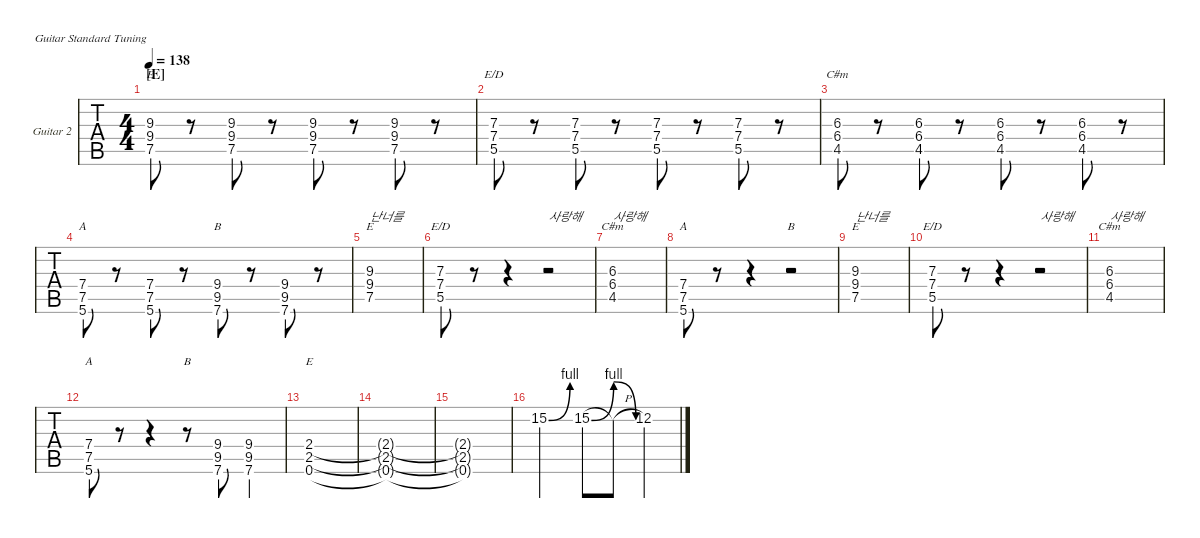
\defaultSystemsLayout 4
\hideDynamics
\bracketExtendMode nobrackets
\firstSystemTrackNameOrientation horizontal
\track ("Guitar 2" "Guitar 2") {defaultSystemsLayout 4 instrument distortionguitar}
\staff {tabs}
\tuning (E4 B3 G3 D3 A2 E2)
\chord ("B" x x x x x x)
\chord ("E" x x x 2 2 0) {showdiagram false showfingering false barre 2}
\chord ("C#m" x x 6 6 4 x) {firstfret 4 showdiagram false showfingering false}
\chord ("A" x x x 7 7 5) {firstfret 5 showdiagram false showfingering false}
\chord ("B" x x x 9 9 7) {firstfret 7 showdiagram false showfingering false}
\chord ("E" x x 9 9 7 x) {firstfret 7 showdiagram false showfingering false}
\chord ("E/D" x x 7 7 5 x) {firstfret 5 showdiagram false showfingering false}
\ts (4 4)
\section ("E" "")
\tempo 138
\clef g2
\ks c
(7.5 9.4 9.3).8{ch "E" dy mf} r.8 (9.3 9.4 7.5).8 r.8 (7.5 9.4 9.3).8 r.8 (9.3 9.4 7.5).8 r.8 |
(5.5 7.4 7.3).8{ch "E/D"} r.8 (5.5 7.4 7.3).8 r.8 (5.5 7.4 7.3).8 r.8 (5.5 7.4 7.3).8 r.8 |
(6.3{acc #} 6.4{acc #} 4.5{acc #}).8{ch "C#m"} r.8 (6.3{acc #} 6.4{acc #} 4.5{acc #}).8 r.8 (6.3{acc #} 6.4{acc #} 4.5{acc #}).8 r.8 (6.3{acc #} 6.4{acc #} 4.5{acc #}).8 r.8 |
(5.6 7.5 7.4).8{ch "A"} r.8 (5.6 7.5 7.4).8 r.8 (9.4 9.5{acc #} 7.6).8{ch "B"} r.8 (9.4 9.5{acc #} 7.6).8 r.8 |
(7.5 9.4 9.3).1{ch "E" txt "난너를"} |
(7.3{st} 7.4{st} 5.5{st}).8{ch "E/D"} r.8 r.4 r.2{txt "사랑해"} |
(6.3{acc #} 6.4{acc #} 4.5{acc #}).1{ch "C#m" txt "사랑해"} |
(7.4{st} 7.5{st} 5.6{st}).8{ch "A"} r.8 r.4 r.2{ch "B"} |
(7.5 9.4 9.3).1{ch "E" txt "난너를"} |
(7.4{st} 5.5{st} 7.3{st}).8{ch "E/D"} r.8 r.4 r.2{txt "사랑해"} |
(4.5{acc #} 6.4{acc #} 6.3{acc #}).1{ch "C#m" txt "사랑해"} |
(7.4 7.5 5.6).8{ch "A"} r.8 r.4 r.8{ch "B"} (9.4 9.5{acc #} 7.6).8 (7.6 9.5{acc #} 9.4).4 |
(0.6 2.5 2.4).1{ch "E"} |
(2.4{t} 2.5{t} 0.6{t}).1 |
(0.6{t} 2.5{t} 2.4{t}).1 |
15.2{be (bend 0 0 15 4)}.2 15.2{be (bendrelease 0 0 10.2 4 20.4 4 30 0)}.8 15.2{h t}.8 12.2.4
